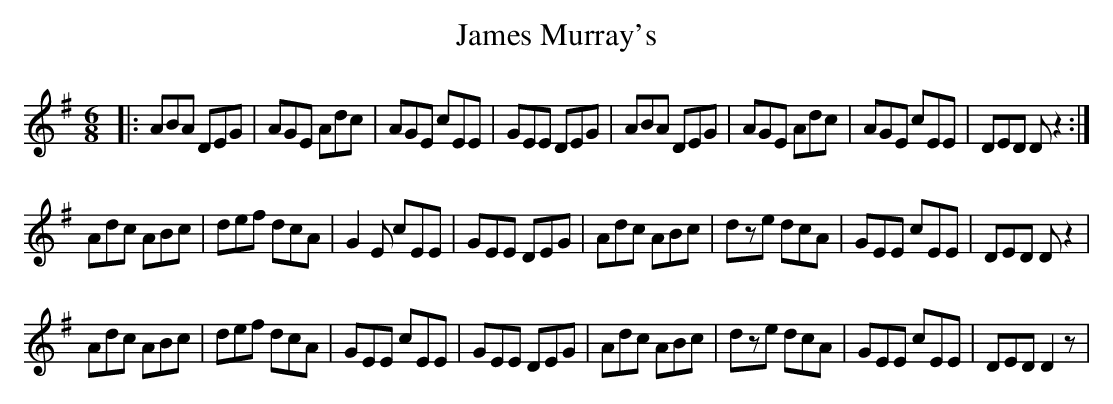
X:1
T:James Murray's
M:6/8
L:1/8
K:DMix
|:ABA DEG|AGE Adc|AGE cEE|GEE DEG|ABA DEG|AGE Adc|AGE cEE|DED Dz2:|
Adc ABc|def dcA|G2E cEE|GEE DEG|Adc ABc|dze dcA|GEE cEE|DED Dz2|
Adc ABc|def dcA|GEE cEE|GEE DEG|Adc ABc|dze dcA|GEE cEE|DED D2z|
